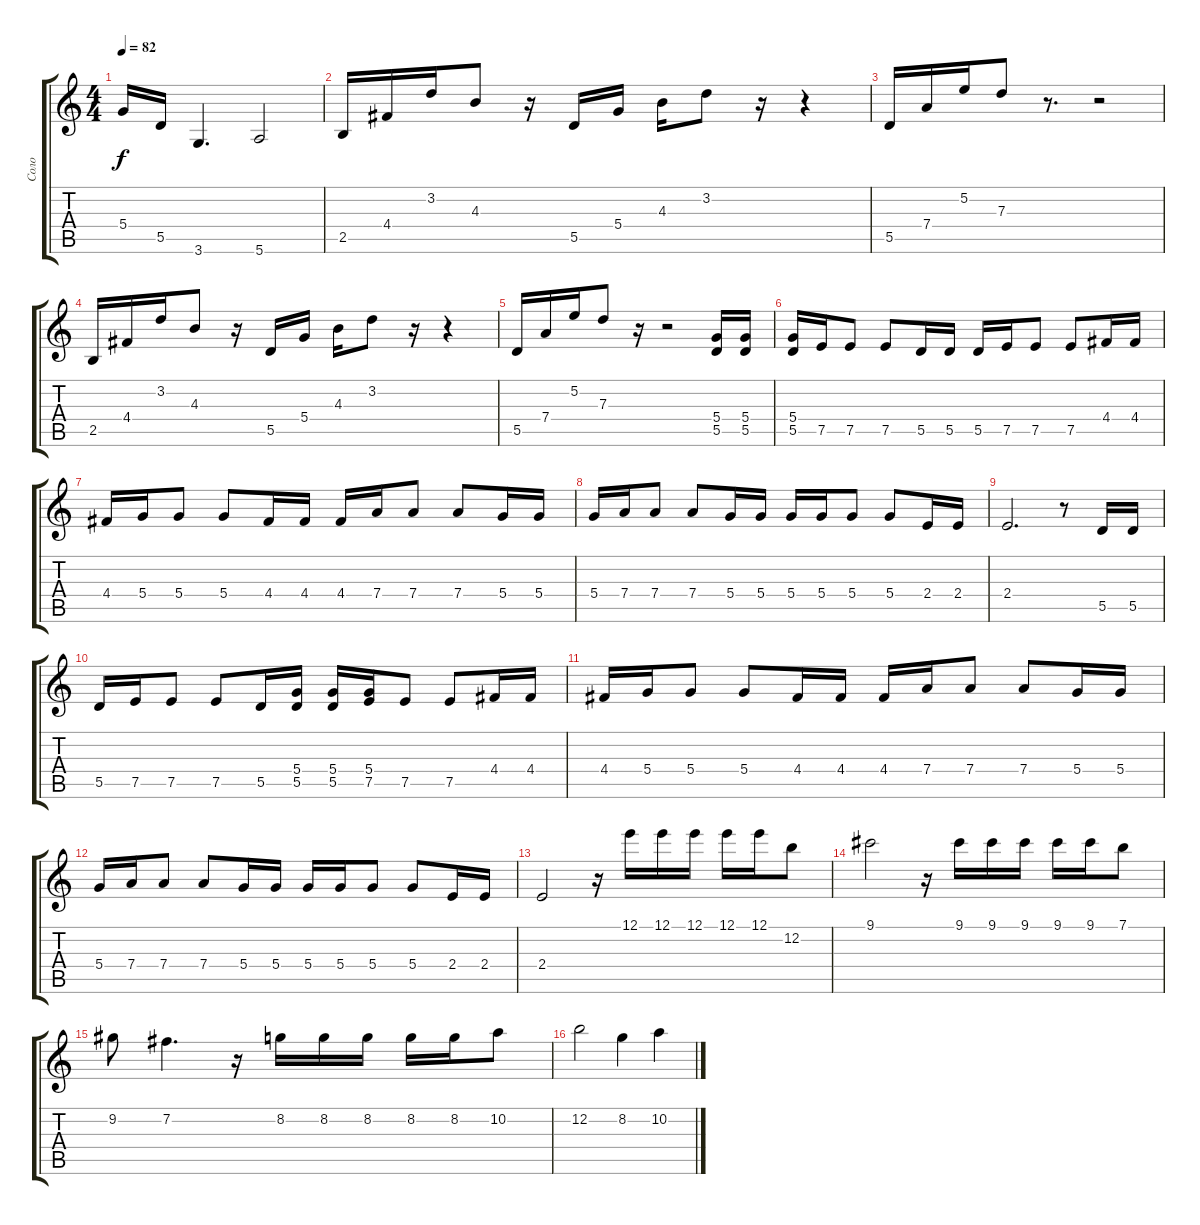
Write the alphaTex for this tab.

\track ("Соло" "Соло") {instrument acousticguitarsteel}
\staff {score tabs}
\tuning (E4 B3 G3 D3 A2 E2) {hide}
\ts (4 4)
\tempo 82
\clef g2
\ks c
5.4.16{dy f} 5.5.16 3.6.4{d} 5.6.2 |
2.5.16 4.4.16 3.2.16 4.3.8 r.16 5.5.16 5.4.16 4.3.16 3.2.8 r.16 r.4 |
5.5.16 7.4.16 5.2.16 7.3.8 r.8{d} r.2 |
2.5.16 4.4.16 3.2.16 4.3.8 r.16 5.5.16 5.4.16 4.3.16 3.2.8 r.16 r.4 |
5.5.16 7.4.16 5.2.16 7.3.8 r.16 r.2 (5.4 5.5).16 (5.4 5.5).16 |
(5.4 5.5).16 7.5.16 7.5.8 7.5.8 5.5.16 5.5.16 5.5.16 7.5.16 7.5.8 7.5.8 4.4.16 4.4.16 |
4.4.16 5.4.16 5.4.8 5.4.8 4.4.16 4.4.16 4.4.16 7.4.16 7.4.8 7.4.8 5.4.16 5.4.16 |
5.4.16 7.4.16 7.4.8 7.4.8 5.4.16 5.4.16 5.4.16 5.4.16 5.4.8 5.4.8 2.4.16 2.4.16 |
2.4.2{d} r.8 5.5.16 5.5.16 |
5.5.16 7.5.16 7.5.8 7.5.8 5.5.16 (5.4 5.5).16 (5.4 5.5).16 (5.4 7.5).16 7.5.8 7.5.8 4.4.16 4.4.16 |
4.4.16 5.4.16 5.4.8 5.4.8 4.4.16 4.4.16 4.4.16 7.4.16 7.4.8 7.4.8 5.4.16 5.4.16 |
5.4.16 7.4.16 7.4.8 7.4.8 5.4.16 5.4.16 5.4.16 5.4.16 5.4.8 5.4.8 2.4.16 2.4.16 |
2.4.2 r.16 12.1.16{balance 8 instrument overdrivenguitar} 12.1.16 12.1.16 12.1.16 12.1.16 12.2.8 |
9.1.2 r.16 9.1.16 9.1.16 9.1.16 9.1.16 9.1.16 7.1.8 |
9.2.8 7.2.4{d} r.16 8.2.16 8.2.16 8.2.16 8.2.16 8.2.16 10.2.8 |
12.2.2 8.2.4 10.2.4
